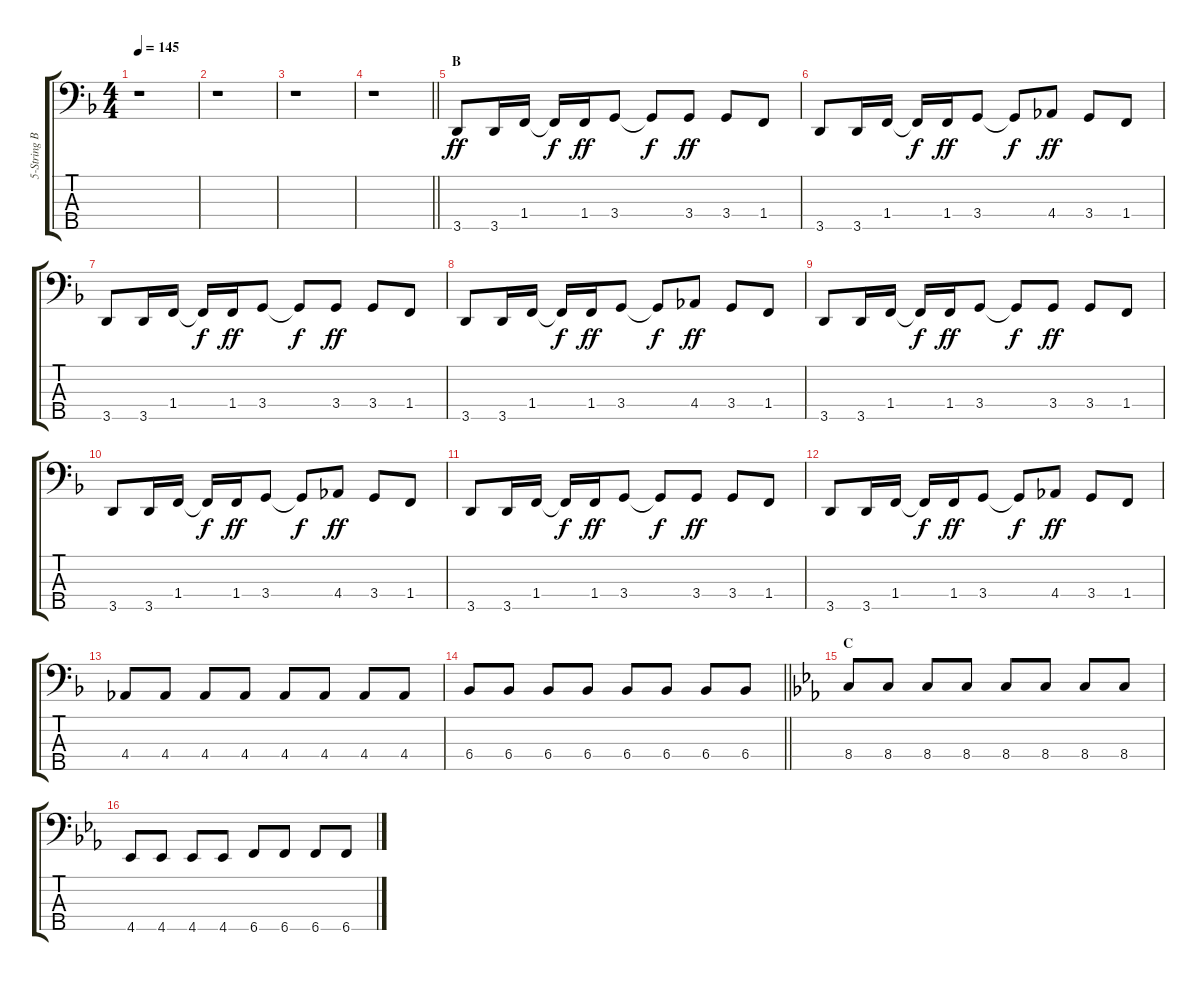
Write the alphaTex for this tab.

\track ("5-String Bass" "5-String B") {instrument electricbasspick}
\staff {score tabs}
\tuning (G2 D2 A1 E1 B0) {hide}
\ts (4 4)
\tempo 145
\clef f4
\ks f
r.1{dy ff} |
r.1 |
r.1 |
\barLineRight lightlight
r.1 |
\section ("" "B")
3.5.8 3.5.16 1.4.16 1.4{t}.16{dy f} 1.4.16{dy ff} 3.4.8 3.4{t}.8{dy f} 3.4.8{dy ff} 3.4.8 1.4.8 |
3.5.8 3.5.16 1.4.16 1.4{t}.16{dy f} 1.4.16{dy ff} 3.4.8 3.4{t}.8{dy f} 4.4.8{dy ff} 3.4.8 1.4.8 |
3.5.8 3.5.16 1.4.16 1.4{t}.16{dy f} 1.4.16{dy ff} 3.4.8 3.4{t}.8{dy f} 3.4.8{dy ff} 3.4.8 1.4.8 |
3.5.8 3.5.16 1.4.16 1.4{t}.16{dy f} 1.4.16{dy ff} 3.4.8 3.4{t}.8{dy f} 4.4.8{dy ff} 3.4.8 1.4.8 |
3.5.8 3.5.16 1.4.16 1.4{t}.16{dy f} 1.4.16{dy ff} 3.4.8 3.4{t}.8{dy f} 3.4.8{dy ff} 3.4.8 1.4.8 |
3.5.8 3.5.16 1.4.16 1.4{t}.16{dy f} 1.4.16{dy ff} 3.4.8 3.4{t}.8{dy f} 4.4.8{dy ff} 3.4.8 1.4.8 |
3.5.8 3.5.16 1.4.16 1.4{t}.16{dy f} 1.4.16{dy ff} 3.4.8 3.4{t}.8{dy f} 3.4.8{dy ff} 3.4.8 1.4.8 |
3.5.8 3.5.16 1.4.16 1.4{t}.16{dy f} 1.4.16{dy ff} 3.4.8 3.4{t}.8{dy f} 4.4.8{dy ff} 3.4.8 1.4.8 |
4.4.8 4.4.8 4.4.8 4.4.8 4.4.8 4.4.8 4.4.8 4.4.8 |
\barLineRight lightlight
6.4.8 6.4.8 6.4.8 6.4.8 6.4.8 6.4.8 6.4.8 6.4.8 |
\section ("" "C")
\ks eb
8.4.8 8.4.8 8.4.8 8.4.8 8.4.8 8.4.8 8.4.8 8.4.8 |
4.5.8 4.5.8 4.5.8 4.5.8 6.5.8 6.5.8 6.5.8 6.5.8
